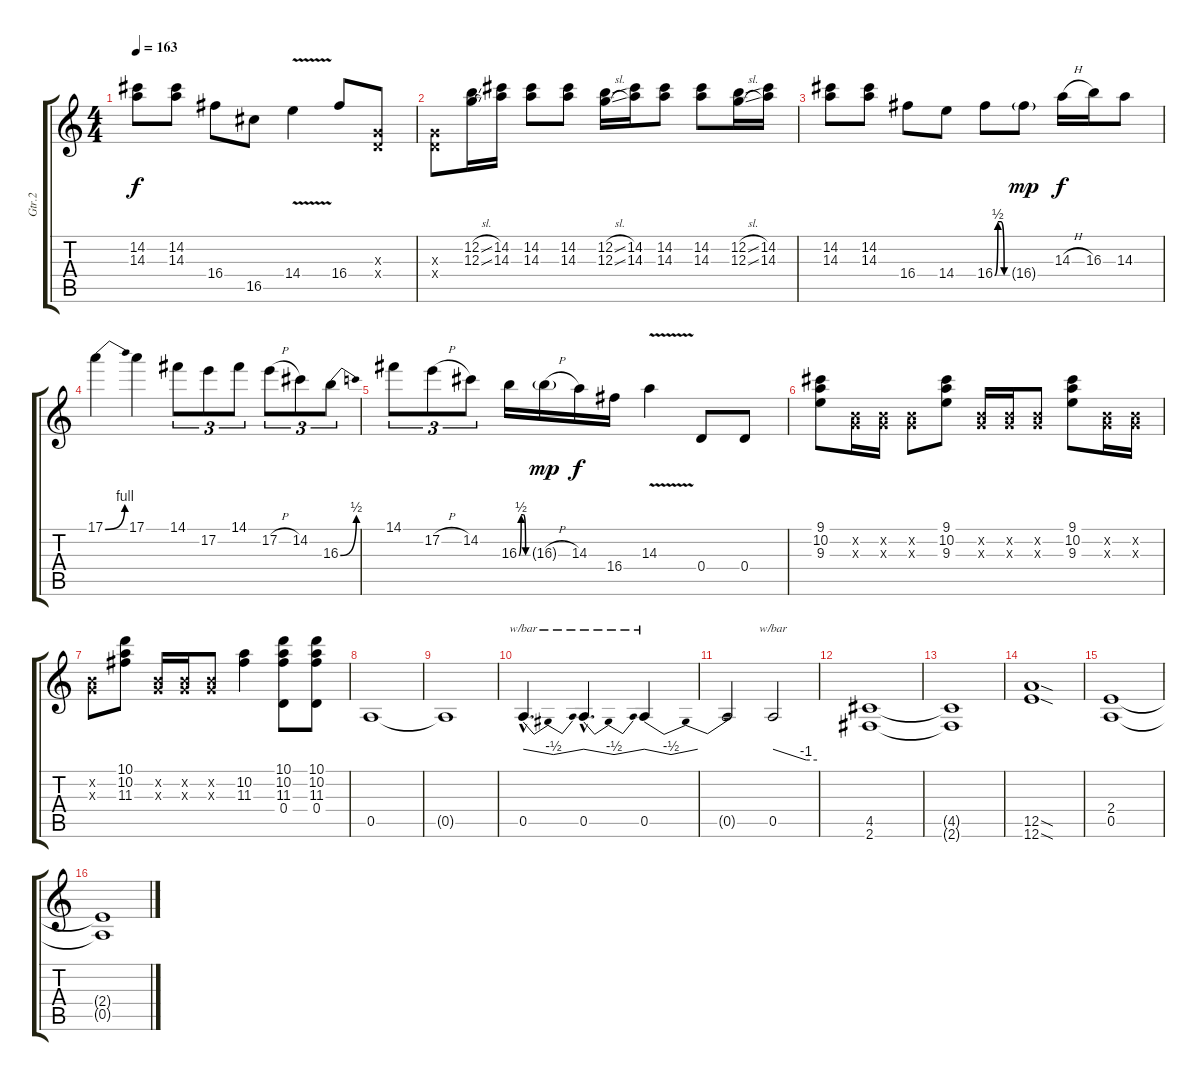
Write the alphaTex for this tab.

\track ("Gtr.2" "Gtr.2") {instrument distortionguitar}
\staff {score tabs}
\tuning (E4 B3 G3 D3 A2 E2) {hide}
\ts (4 4)
\tempo 163
\clef g2
\ks c
(14.2 14.3).8{dy f} (14.2 14.3).8 16.4.8 16.5.8 14.4{v}.4 16.4.8 (0.3{x} 0.4{x}).8 |
(0.3{x} 0.4{x}).8 (12.2{sl} 12.3{sl}).16 (14.2 14.3).16 (14.2 14.3).8 (14.2 14.3).8 (12.2{sl} 12.3{sl}).16 (14.2 14.3).16 (14.2 14.3).8 (14.2 14.3).8 (12.2{sl} 12.3{sl}).16 (14.2 14.3).16 |
(14.2 14.3).8 (14.2 14.3).8 16.4.8 14.4.8 16.4{be (custom 0 0 15 2 30 2 45 0 60 0)}.8 16.4{g}.8{dy mp} 14.3{h}.16{dy f} 16.3.16 14.3.8 |
17.1{be (bend 0 0 60 4)}.4 17.1.4 14.1.8{tu (3 2)} 17.2.8{tu (3 2)} 14.1.8{tu (3 2)} 17.2{h}.8{tu (3 2)} 14.2.8{tu (3 2)} 16.3{be (bend 0 0 60 2)}.8{tu (3 2)} |
14.1.8{tu (3 2)} 17.2{h}.8{tu (3 2)} 14.2.8{tu (3 2)} 16.3{be (custom 0 0 15 2 30 2 45 0 60 0)}.16 16.3{h g}.16{dy mp} 14.3.16{dy f} 16.4.16 14.3{v}.4 0.4.8 0.4.8 |
(9.1 10.2 9.3).8 (0.2{x} 0.3{x}).16 (0.2{x} 0.3{x}).16 (0.2{x} 0.3{x}).8 (9.1 10.2 9.3).8 (0.2{x} 0.3{x}).16 (0.2{x} 0.3{x}).16 (0.2{x} 0.3{x}).8 (9.1 10.2 9.3).8 (0.2{x} 0.3{x}).16 (0.2{x} 0.3{x}).16 |
(0.2{x} 0.3{x}).8 (10.1 10.2 11.3).8 (0.2{x} 0.3{x}).16 (0.2{x} 0.3{x}).16 (0.2{x} 0.3{x}).8 (10.2 11.3).4 (10.1 10.2 11.3 0.4).8 (10.1 10.2 11.3 0.4).8 |
0.5.1 |
0.5{t}.1 |
0.5{hac}.4{d tbe (dip default 0 0 30 -2 60 0)} 0.5{hac}.4{d tbe (dip default 0 0 30 -2 60 0)} 0.5.4{tbe (dip default 0 0 30 -2 60 0)} |
0.5{t}.2 0.5.2{tbe (custom default 0 0 45 -4 60 -4)} |
(4.5 2.6).1 |
(4.5{t} 2.6{t}).1 |
(12.5{sod} 12.6{sod}).1 |
(2.4 0.5).1 |
(2.4{t} 0.5{t}).1
